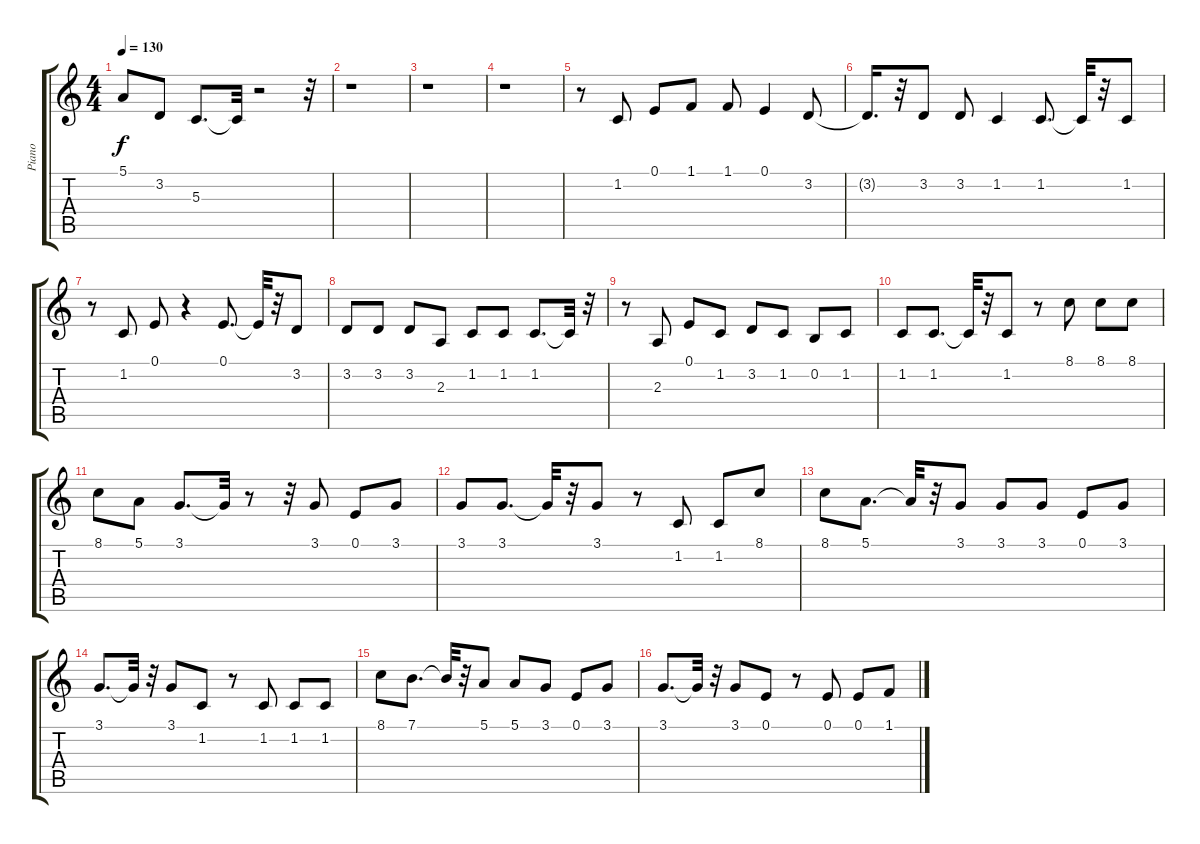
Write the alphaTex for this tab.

\track ("Piano" "Piano") {instrument fiddle}
\staff {score tabs}
\tuning (E4 B3 G3 D3 A2 E2) {hide}
\ts (4 4)
\tempo 130
\clef g2
\ks c
5.1.8{dy f} 3.2.8 5.3.8{d} 5.3{t}.32 r.2 r.32 |
r.1 |
r.1 |
r.1 |
r.8 1.2.8 0.1.8 1.1.8 1.1.8 0.1.4 3.2.8 |
3.2{t}.16{d} r.32 3.2.8 3.2.8 1.2.4 1.2.8{d} 1.2{t}.32 r.32 1.2.8 |
r.8 1.2.8 0.1.8 r.4 0.1.8{d} 0.1{t}.32 r.32 3.2.8 |
3.2.8 3.2.8 3.2.8 2.3.8 1.2.8 1.2.8 1.2.8{d} 1.2{t}.32 r.32 |
r.8 2.3.8 0.1.8 1.2.8 3.2.8 1.2.8 0.2.8 1.2.8 |
1.2.8 1.2.8{d} 1.2{t}.32 r.32 1.2.8 r.8 8.1.8 8.1.8 8.1.8 |
8.1.8 5.1.8 3.1.8{d} 3.1{t}.32 r.8 r.32 3.1.8 0.1.8 3.1.8 |
3.1.8 3.1.8{d} 3.1{t}.32 r.32 3.1.8 r.8 1.2.8 1.2.8 8.1.8 |
8.1.8 5.1.8{d} 5.1{t}.32 r.32 3.1.8 3.1.8 3.1.8 0.1.8 3.1.8 |
3.1.8{d} 3.1{t}.32 r.32 3.1.8 1.2.8 r.8 1.2.8 1.2.8 1.2.8 |
8.1.8 7.1.8{d} 7.1{t}.32 r.32 5.1.8 5.1.8 3.1.8 0.1.8 3.1.8 |
3.1.8{d} 3.1{t}.32 r.32 3.1.8 0.1.8 r.8 0.1.8 0.1.8 1.1.8
